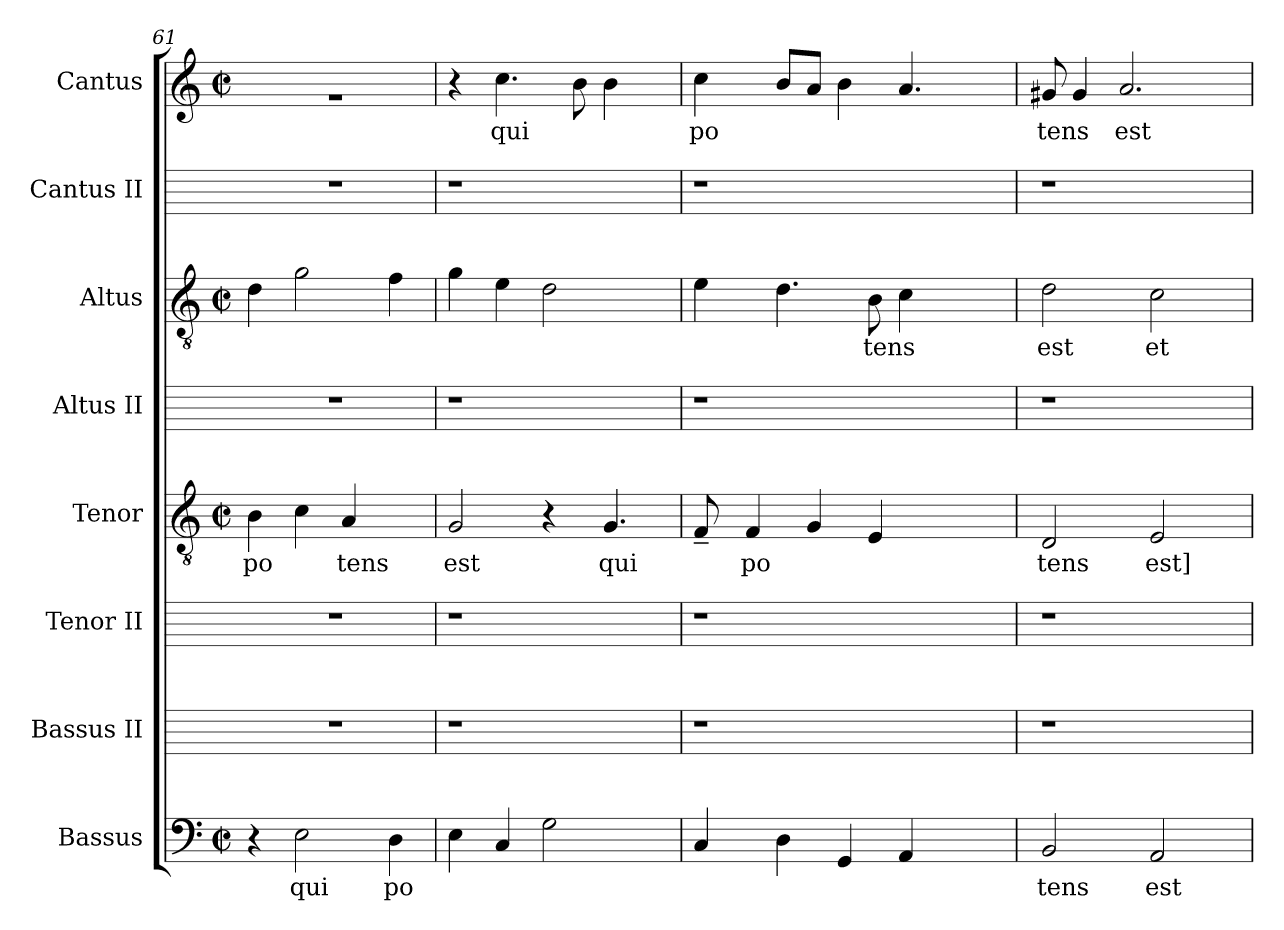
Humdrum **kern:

**kern	**text	**kern	**kern	**kern	**text	**kern	**kern	**text	**kern	**kern	**text
*part8	*part8	*part7	*part6	*part5	*part5	*part4	*part3	*part3	*part2	*part1	*part1
*staff8	*staff8	*staff7	*staff6	*staff5	*staff5	*staff4	*staff3	*staff3	*staff2	*staff1	*staff1
*I"Bassus	*	*I"Bassus II	*I"Tenor II	*I"Tenor	*	*I"Altus II	*I"Altus	*	*I"Cantus II	*I"Cantus	*
*I'Bassus	*	*I'Bassus II	*	*I'Tenor	*	*I'Altus II	*I'Altus	*	*I'Cantus II	*I'Cantus	*
*clefF4	*	*	*	*clefGv2	*	*	*clefGv2	*	*	*clefG2	*
*M2/2	*	*	*	*M2/2	*	*	*M2/2	*	*	*M2/2	*
*met(c|)	*	*	*	*met(c|)	*	*	*met(c|)	*	*	*met(c|)	*
=61	=61	=61	=61	=61	=61	=61	=61	=61	=61	=61	=61
!	!	!	!	!	!LO:LY:b:cj	!	!	!	!	!LO:N:vis=1	!
4r	.	1r	1r	4B\	po	1r	4d\	.	1r	1ra	.
!	!LO:LY:b:cj	!	!	!	!	!	!	!	!	!	!
2E\	qui	.	.	4c\	.	.	2g\	.	.	.	.
!	!	!	!	!	!LO:LY:b:cj	!	!	!	!	!	!
.	.	.	.	4A/	tens	.	.	.	.	.	.
!	!LO:LY:b:cj	!	!	!	!	!	!	!	!	!	!
4D\	po	.	.	4ryy	.	.	4f\	.	.	.	.
=62	=62	=62	=62	=62	=62	=62	=62	=62	=62	=62	=62
!	!	!	!	!	!LO:LY:b:cj	!	!	!	!	!	!
4E\	.	1r	1r	2G/	est	1r	4g\	.	1r	4r	.
!	!	!	!	!	!	!	!	!	!	!	!LO:LY:b
4C/	.	.	.	.	.	.	4e\	.	.	4.cc\	qui
2G\	.	.	.	4r	.	.	2d\	.	.	.	.
.	.	.	.	.	.	.	.	.	.	8b\	.
!	!	!	!	!	!LO:LY:b	!	!	!	!	!	!
.	.	.	.	4.G/	qui	.	.	.	.	4b\	.
8ryy	.	8ryy	8ryy	.	.	8ryy	8ryy	.	8ryy	8ryy	.
!!LO:PB:g=z
=63	=63	=63	=63	=63	=63	=63	=63	=63	=63	=63	=63
!	!	!	!	!	!	!	!	!	!	!	!LO:LY:b:cj
*^	*	*	*	*	*	*	*^	*	*	*	*
*	*	*	*	*	*	*	*	*	*^	*	*	*	*
4C/	16.ryy	.	1r	1r	8F~</	.	1r	4e\	32.ryy	16ryy	.	1r	4cc\	po
.	.	.	.	.	.	.	.	.	1ryy	.	.	.	.	.
.	.	.	.	.	.	.	.	.	.	1ryy	.	.	.	.
.	1ryy	.	.	.	.	.	.	.	.	.	.	.	.	.
!	!	!	!	!	!	!LO:LY:b:cj	!	!	!	!	!	!	!	!
.	.	.	.	.	4F/	po	.	.	.	.	.	.	.	.
4D\	.	.	.	.	.	.	.	4.d\	.	.	.	.	8b/L	.
.	.	.	.	.	4G/	.	.	.	.	.	.	.	8a/J	.
4GG/	.	.	.	.	.	.	.	.	.	.	.	.	4b\	.
!	!	!	!	!	!	!	!	!	!	!	!LO:LY:b	!	!	!
.	.	.	.	.	4E/	.	.	8B\	.	.	tens	.	.	.
4AA/	.	.	.	.	.	.	.	4c\	.	.	.	.	4.a/	.
.	.	.	.	.	4ryy	.	.	.	.	.	.	.	.	.
8ryy	.	.	8ryy	8ryy	.	.	8ryy	8ryy	.	.	.	8ryy	.	.
.	.	.	.	.	.	.	.	.	16ryy	.	.	.	.	.
.	.	.	.	.	.	.	.	.	.	16ryy	.	.	.	.
.	32ryy	.	.	.	.	.	.	.	.	.	.	.	.	.
.	.	.	.	.	.	.	.	.	64ryy	.	.	.	.	.
=64	=64	=64	=64	=64	=64	=64	=64	=64	=64	=64	=64	=64	=64	=64
!	!	!LO:LY:b:cj	!	!	!	!LO:LY:b:cj	!	!	!	!	!LO:LY:b:cj	!	!	!LO:LY:b
*v	*v	*	*	*	*	*	*	*v	*v	*v	*	*	*	*
2BB/	tens	1r	1r	2D/	tens	1r	2d\	est	1r	8g#/	tens
.	.	.	.	.	.	.	.	.	.	4g#/	.
!	!	!	!	!	!	!	!	!	!	!	!LO:LY:b:cj
.	.	.	.	.	.	.	.	.	.	2.a/	est
!	!LO:LY:b:cj	!	!	!	!LO:LY:b:cj	!	!	!LO:LY:b:cj	!	!	!
2AA/	est	.	.	2E/	est]	.	2c\	et	.	.	.
8ryy	.	8ryy	8ryy	8ryy	.	8ryy	8ryy	.	8ryy	.	.
=	=	=	=	=	=	=	=	=	=	=	=
*-	*-	*-	*-	*-	*-	*-	*-	*-	*-	*-	*-
